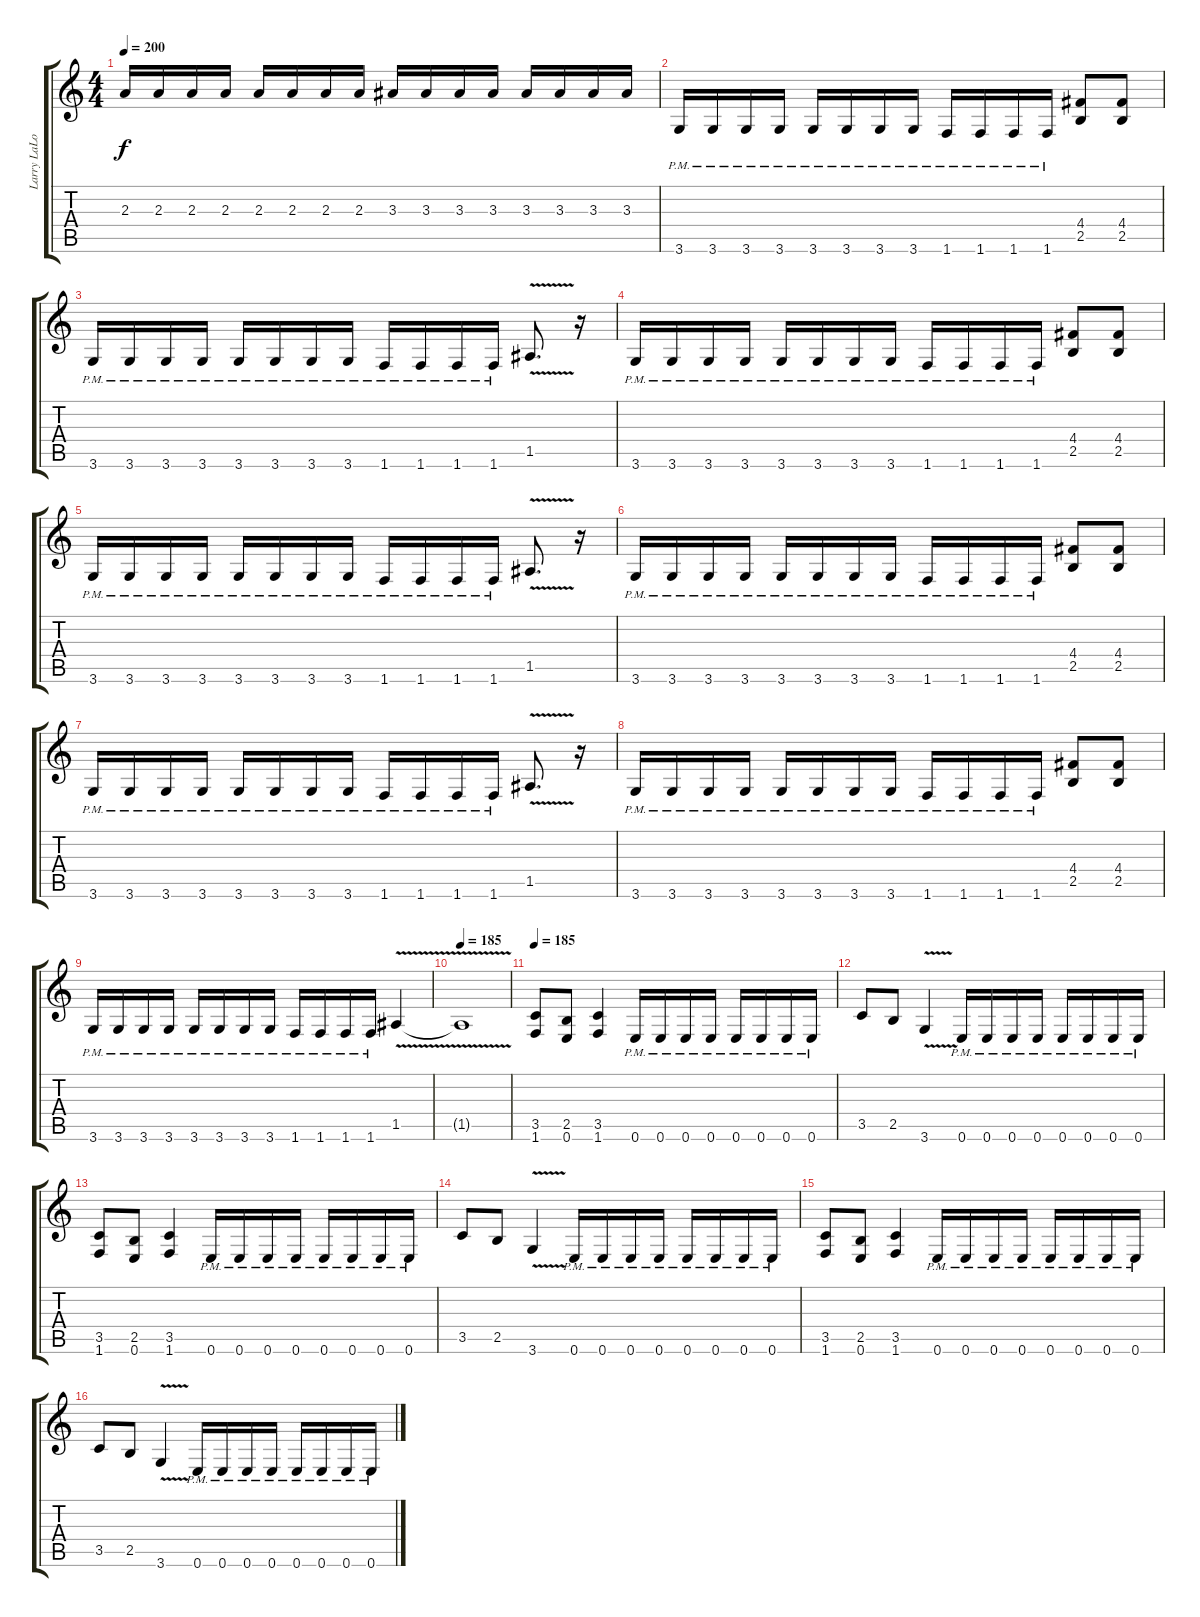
\track ("Larry LaLonde" "Larry LaLo") {instrument distortionguitar}
\staff {score tabs}
\tuning (E4 B3 G3 D3 A2 E2) {hide}
\ts (4 4)
\tempo 200
\clef g2
\ks c
2.3.16{dy f} 2.3.16 2.3.16 2.3.16 2.3.16 2.3.16 2.3.16 2.3.16 3.3.16 3.3.16 3.3.16 3.3.16 3.3.16 3.3.16 3.3.16 3.3.16 |
3.6{pm}.16 3.6{pm}.16 3.6{pm}.16 3.6{pm}.16 3.6{pm}.16 3.6{pm}.16 3.6{pm}.16 3.6{pm}.16 1.6{pm}.16 1.6{pm}.16 1.6{pm}.16 1.6{pm}.16 (4.4 2.5).8 (4.4 2.5).8 |
3.6{pm}.16 3.6{pm}.16 3.6{pm}.16 3.6{pm}.16 3.6{pm}.16 3.6{pm}.16 3.6{pm}.16 3.6{pm}.16 1.6{pm}.16 1.6{pm}.16 1.6{pm}.16 1.6{pm}.16 1.5{v}.8{d} r.16 |
3.6{pm}.16 3.6{pm}.16 3.6{pm}.16 3.6{pm}.16 3.6{pm}.16 3.6{pm}.16 3.6{pm}.16 3.6{pm}.16 1.6{pm}.16 1.6{pm}.16 1.6{pm}.16 1.6{pm}.16 (4.4 2.5).8 (4.4 2.5).8 |
3.6{pm}.16 3.6{pm}.16 3.6{pm}.16 3.6{pm}.16 3.6{pm}.16 3.6{pm}.16 3.6{pm}.16 3.6{pm}.16 1.6{pm}.16 1.6{pm}.16 1.6{pm}.16 1.6{pm}.16 1.5{v}.8{d} r.16 |
3.6{pm}.16 3.6{pm}.16 3.6{pm}.16 3.6{pm}.16 3.6{pm}.16 3.6{pm}.16 3.6{pm}.16 3.6{pm}.16 1.6{pm}.16 1.6{pm}.16 1.6{pm}.16 1.6{pm}.16 (4.4 2.5).8 (4.4 2.5).8 |
3.6{pm}.16 3.6{pm}.16 3.6{pm}.16 3.6{pm}.16 3.6{pm}.16 3.6{pm}.16 3.6{pm}.16 3.6{pm}.16 1.6{pm}.16 1.6{pm}.16 1.6{pm}.16 1.6{pm}.16 1.5{v}.8{d} r.16 |
3.6{pm}.16 3.6{pm}.16 3.6{pm}.16 3.6{pm}.16 3.6{pm}.16 3.6{pm}.16 3.6{pm}.16 3.6{pm}.16 1.6{pm}.16 1.6{pm}.16 1.6{pm}.16 1.6{pm}.16 (4.4 2.5).8 (4.4 2.5).8 |
3.6{pm}.16 3.6{pm}.16 3.6{pm}.16 3.6{pm}.16 3.6{pm}.16 3.6{pm}.16 3.6{pm}.16 3.6{pm}.16 1.6{pm}.16 1.6{pm}.16 1.6{pm}.16 1.6{pm}.16 1.5{v}.4 |
\tempo 185
1.5{t}.1 |
\tempo 185
(3.5 1.6).8 (2.5 0.6).8 (3.5 1.6).4 0.6{pm}.16 0.6{pm}.16 0.6{pm}.16 0.6{pm}.16 0.6{pm}.16 0.6{pm}.16 0.6{pm}.16 0.6{pm}.16 |
3.5.8 2.5.8 3.6{v}.4 0.6{pm}.16 0.6{pm}.16 0.6{pm}.16 0.6{pm}.16 0.6{pm}.16 0.6{pm}.16 0.6{pm}.16 0.6{pm}.16 |
(3.5 1.6).8 (2.5 0.6).8 (3.5 1.6).4 0.6{pm}.16 0.6{pm}.16 0.6{pm}.16 0.6{pm}.16 0.6{pm}.16 0.6{pm}.16 0.6{pm}.16 0.6{pm}.16 |
3.5.8 2.5.8 3.6{v}.4 0.6{pm}.16 0.6{pm}.16 0.6{pm}.16 0.6{pm}.16 0.6{pm}.16 0.6{pm}.16 0.6{pm}.16 0.6{pm}.16 |
(3.5 1.6).8 (2.5 0.6).8 (3.5 1.6).4 0.6{pm}.16 0.6{pm}.16 0.6{pm}.16 0.6{pm}.16 0.6{pm}.16 0.6{pm}.16 0.6{pm}.16 0.6{pm}.16 |
3.5.8 2.5.8 3.6{v}.4 0.6{pm}.16 0.6{pm}.16 0.6{pm}.16 0.6{pm}.16 0.6{pm}.16 0.6{pm}.16 0.6{pm}.16 0.6{pm}.16
